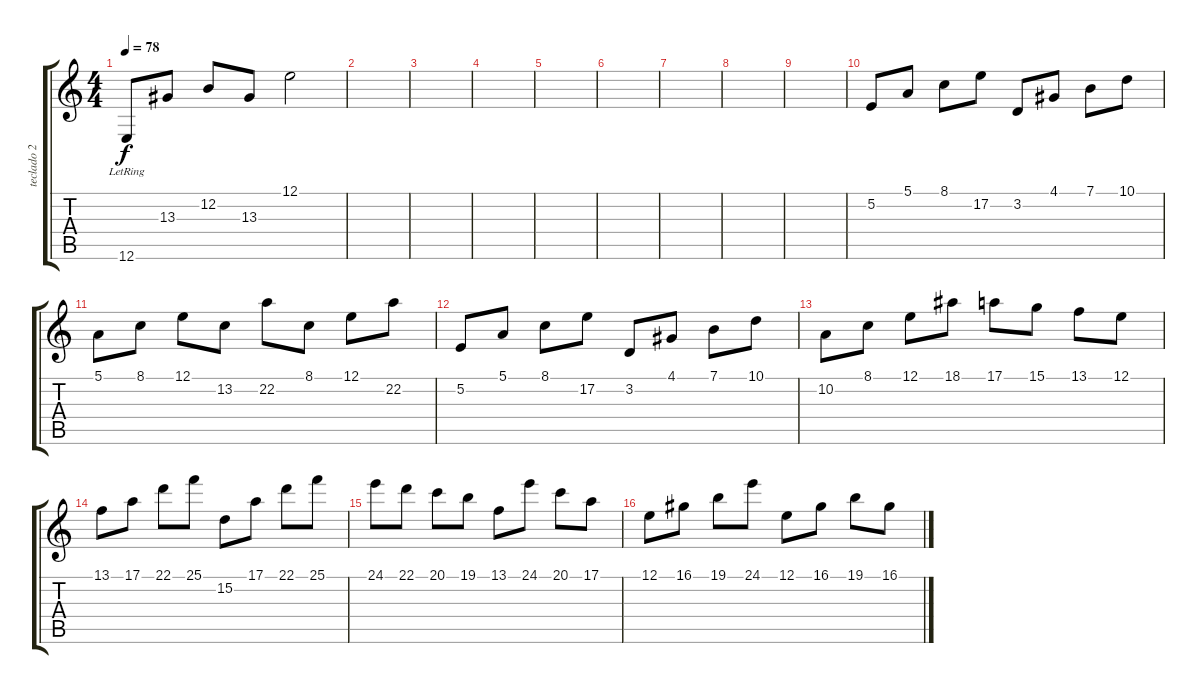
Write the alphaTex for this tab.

\track ("teclado 2" "teclado 2") {instrument electricpiano1}
\staff {score tabs}
\tuning (E4 B3 G3 D3 A2 E2) {hide}
\ts (4 4)
\tempo 78
\clef g2
\ks c
12.6{lr}.8{dy f} 13.3.8 12.2.8 13.3.8 12.1.2 |
|
|
|
|
|
|
|
|
5.2.8 5.1.8 8.1.8 17.2.8 3.2.8 4.1.8 7.1.8 10.1.8 |
5.1.8 8.1.8 12.1.8 13.2.8 22.2.8 8.1.8 12.1.8 22.2.8 |
5.2.8 5.1.8 8.1.8 17.2.8 3.2.8 4.1.8 7.1.8 10.1.8 |
10.2.8 8.1.8 12.1.8 18.1.8 17.1.8 15.1.8 13.1.8 12.1.8 |
13.1.8 17.1.8 22.1.8 25.1.8 15.2.8 17.1.8 22.1.8 25.1.8 |
24.1.8 22.1.8 20.1.8 19.1.8 13.1.8 24.1.8 20.1.8 17.1.8 |
12.1.8 16.1.8 19.1.8 24.1.8 12.1.8 16.1.8 19.1.8 16.1.8
